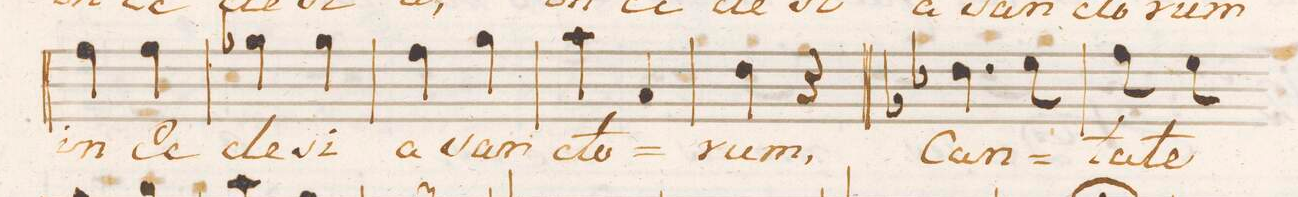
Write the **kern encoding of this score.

**kern	**text	**dynam
*I"Baſso.	*	*
*clefF4	*	*
*k[b-]	*	*
*M2/4	*	*
4A\	in	.
4A\	Ec-	.
=81	=81	=81
4B-X\	-cle-	.
4B-\	-si-	.
=82	=82	=82
4A\	-a	.
4B-\	san-	.
=83	=83	=83
4c\	-cto-	.
4C/	.	.
=84	=84	=84
4F\	-rum	.
4r	.	.
=85||	=85||	=85||
*k[b-e-]	*	*
4.F\	Can-	.
8G\	.	.
=86	=86	=86
8A\	-ta-	.
8G\	-te	.
*-	*-	*-
